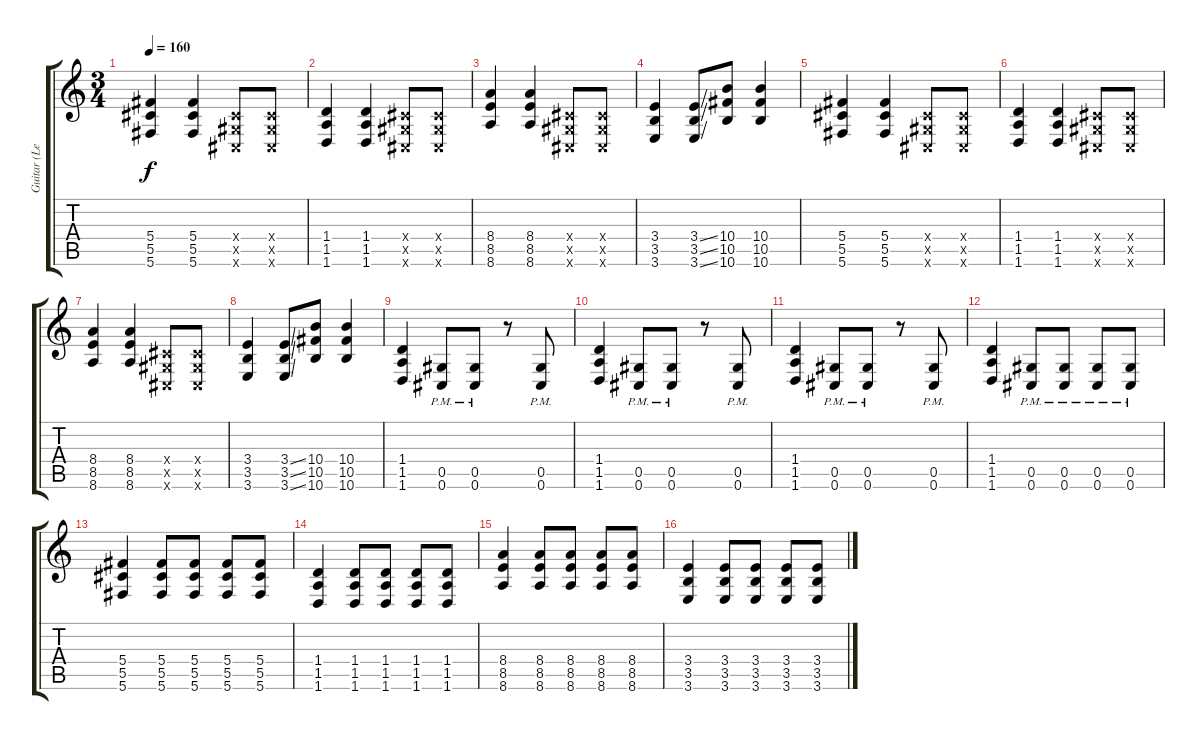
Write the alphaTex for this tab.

\track ("Guitar (Left)" "Guitar (Le") {instrument distortionguitar}
\staff {score tabs}
\tuning (Eb4 Bb3 Gb3 Db3 Ab2 Db2) {hide}
\ts (3 4)
\tempo 160
\clef g2
\ks c
(5.4 5.5 5.6).4{dy f} (5.4 5.5 5.6).4 (0.4{x} 0.5{x} 0.6{x}).8 (0.4{x} 0.5{x} 0.6{x}).8 |
(1.4 1.5 1.6).4 (1.4 1.5 1.6).4 (0.4{x} 0.5{x} 0.6{x}).8 (0.4{x} 0.5{x} 0.6{x}).8 |
(8.4 8.5 8.6).4 (8.4 8.5 8.6).4 (0.4{x} 0.5{x} 0.6{x}).8 (0.4{x} 0.5{x} 0.6{x}).8 |
(3.4 3.5 3.6).4 (3.4{ss} 3.5{ss} 3.6{ss}).8 (10.4 10.5 10.6).8 (10.4 10.5 10.6).4 |
(5.4 5.5 5.6).4 (5.4 5.5 5.6).4 (0.4{x} 0.5{x} 0.6{x}).8 (0.4{x} 0.5{x} 0.6{x}).8 |
(1.4 1.5 1.6).4 (1.4 1.5 1.6).4 (0.4{x} 0.5{x} 0.6{x}).8 (0.4{x} 0.5{x} 0.6{x}).8 |
(8.4 8.5 8.6).4 (8.4 8.5 8.6).4 (0.4{x} 0.5{x} 0.6{x}).8 (0.4{x} 0.5{x} 0.6{x}).8 |
(3.4 3.5 3.6).4 (3.4{ss} 3.5{ss} 3.6{ss}).8 (10.4 10.5 10.6).8 (10.4 10.5 10.6).4 |
(1.4 1.5 1.6).4 (0.5{pm} 0.6{pm}).8 (0.5{pm} 0.6{pm}).8 r.8 (0.5{pm} 0.6{pm}).8 |
(1.4 1.5 1.6).4 (0.5{pm} 0.6{pm}).8 (0.5{pm} 0.6{pm}).8 r.8 (0.5{pm} 0.6{pm}).8 |
(1.4 1.5 1.6).4 (0.5{pm} 0.6{pm}).8 (0.5{pm} 0.6{pm}).8 r.8 (0.5{pm} 0.6{pm}).8 |
(1.4 1.5 1.6).4 (0.5{pm} 0.6{pm}).8 (0.5{pm} 0.6{pm}).8 (0.5{pm} 0.6{pm}).8 (0.5{pm} 0.6{pm}).8 |
(5.4 5.5 5.6).4 (5.4 5.5 5.6).8 (5.4 5.5 5.6).8 (5.4 5.5 5.6).8 (5.4 5.5 5.6).8 |
(1.4 1.5 1.6).4 (1.4 1.5 1.6).8 (1.4 1.5 1.6).8 (1.4 1.5 1.6).8 (1.4 1.5 1.6).8 |
(8.4 8.5 8.6).4 (8.4 8.5 8.6).8 (8.4 8.5 8.6).8 (8.4 8.5 8.6).8 (8.4 8.5 8.6).8 |
(3.4 3.5 3.6).4 (3.4 3.5 3.6).8 (3.4 3.5 3.6).8 (3.4 3.5 3.6).8 (3.4 3.5 3.6).8
